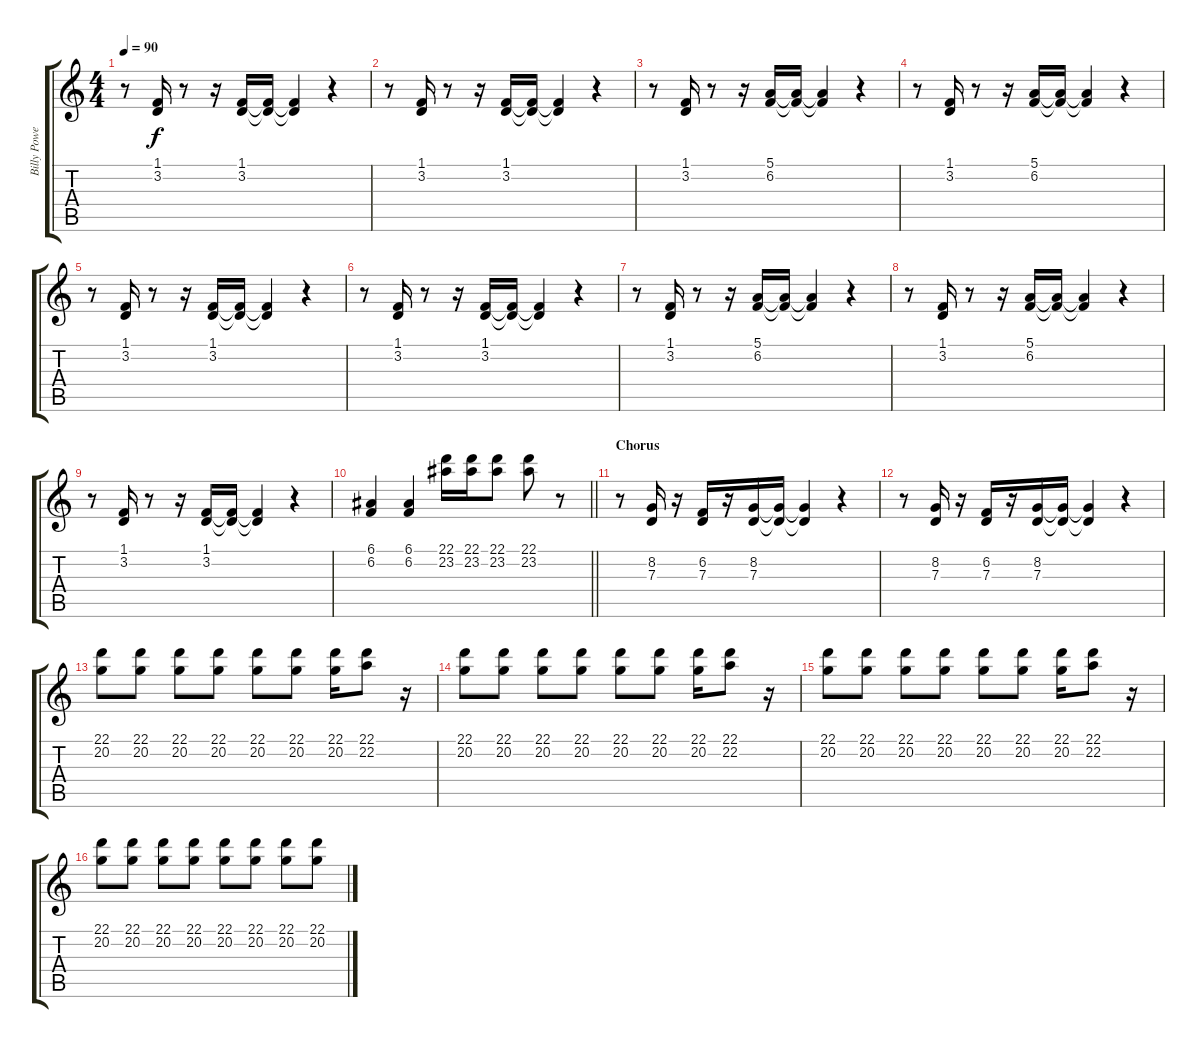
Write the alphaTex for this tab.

\track ("Billy Powell (Piano)" "Billy Powe") {instrument acousticgrandpiano}
\staff {score tabs}
\tuning (E4 B3 G3 D3 A2 E2) {hide}
\ts (4 4)
\tempo 90
\clef g2
\ks c
r.8{dy f} (1.1 3.2).16 r.8 r.16 (1.1 3.2).16 (1.1{t} 3.2{t}).16 (1.1{t} 3.2{t}).4 r.4 |
r.8 (1.1 3.2).16 r.8 r.16 (1.1 3.2).16 (1.1{t} 3.2{t}).16 (1.1{t} 3.2{t}).4 r.4 |
r.8 (1.1 3.2).16 r.8 r.16 (5.1 6.2).16 (5.1{t} 6.2{t}).16 (5.1{t} 6.2{t}).4 r.4 |
r.8 (1.1 3.2).16 r.8 r.16 (5.1 6.2).16 (5.1{t} 6.2{t}).16 (5.1{t} 6.2{t}).4 r.4 |
r.8 (1.1 3.2).16 r.8 r.16 (1.1 3.2).16 (1.1{t} 3.2{t}).16 (1.1{t} 3.2{t}).4 r.4 |
r.8 (1.1 3.2).16 r.8 r.16 (1.1 3.2).16 (1.1{t} 3.2{t}).16 (1.1{t} 3.2{t}).4 r.4 |
r.8 (1.1 3.2).16 r.8 r.16 (5.1 6.2).16 (5.1{t} 6.2{t}).16 (5.1{t} 6.2{t}).4 r.4 |
r.8 (1.1 3.2).16 r.8 r.16 (5.1 6.2).16 (5.1{t} 6.2{t}).16 (5.1{t} 6.2{t}).4 r.4 |
r.8 (1.1 3.2).16 r.8 r.16 (1.1 3.2).16 (1.1{t} 3.2{t}).16 (1.1{t} 3.2{t}).4 r.4 |
\barLineRight lightlight
(6.1 6.2).4 (6.1 6.2).4 (22.1 23.2).16 (22.1 23.2).16 (22.1 23.2).8 (22.1 23.2).8 r.8 |
\section ("" "Chorus")
r.8 (8.2 7.3).16 r.16 (6.2 7.3).16 r.16 (8.2 7.3).16 (8.2{t} 7.3{t}).16 (8.2{t} 7.3{t}).4 r.4 |
r.8 (8.2 7.3).16 r.16 (6.2 7.3).16 r.16 (8.2 7.3).16 (8.2{t} 7.3{t}).16 (8.2{t} 7.3{t}).4 r.4 |
(22.1 20.2).8 (22.1 20.2).8 (22.1 20.2).8 (22.1 20.2).8 (22.1 20.2).8 (22.1 20.2).8 (22.1 20.2).16 (22.1 22.2).8 r.16 |
(22.1 20.2).8 (22.1 20.2).8 (22.1 20.2).8 (22.1 20.2).8 (22.1 20.2).8 (22.1 20.2).8 (22.1 20.2).16 (22.1 22.2).8 r.16 |
(22.1 20.2).8 (22.1 20.2).8 (22.1 20.2).8 (22.1 20.2).8 (22.1 20.2).8 (22.1 20.2).8 (22.1 20.2).16 (22.1 22.2).8 r.16 |
(22.1 20.2).8 (22.1 20.2).8 (22.1 20.2).8 (22.1 20.2).8 (22.1 20.2).8 (22.1 20.2).8 (22.1 20.2).8 (22.1 20.2).8
